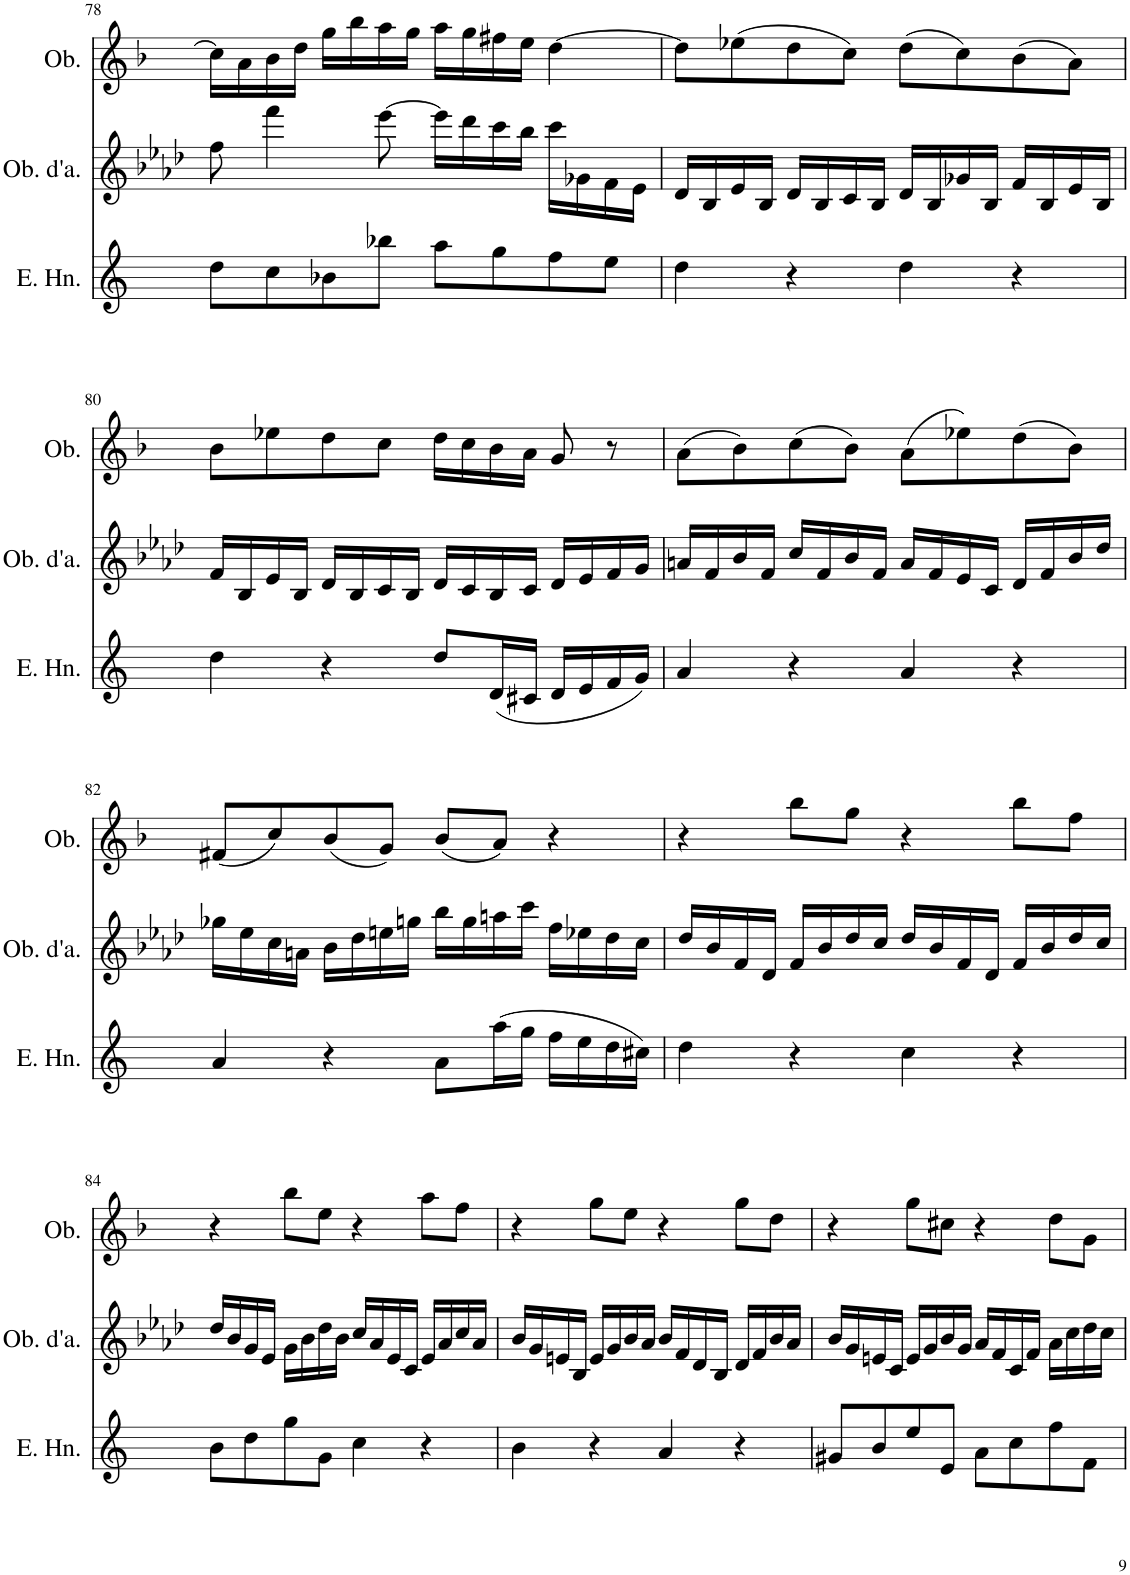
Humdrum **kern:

**kern	**kern	**kern
*part3	*part2	*part1
*staff3	*staff2	*staff1
*I"English Horn	*I"Oboe d'amore	*I"Oboe
*I'E. Hn.	*I'Ob. d'a.	*I'Ob.
!!LO:PB:g=z
*clefG2	*clefG2	*clefG2
*Trd4c7	*Trd2c3	*
*k[]	*k[b-e-a-d-]	*k[b-]
*M4/4	*M4/4	*M4/4
*met(c)	*met(c)	*met(c)
=78	=78	=78
8dd\L	8ff\	16cc\LL]
.	.	16a\
8cc\	4fff\	16b-\
.	.	16dd\JJ
8b-X\	.	16gg\LL
.	.	16bb-\
8bb-X\J	[8eee-\	16aa\
.	.	16gg\JJ
8aa\L	16eee-\LL]	16aa\LL
.	16ddd-\	16gg\
8gg\	16ccc\	16ff#X\
.	16bb-\JJ	16ee\JJ
8ff\	16ccc\LL	[4dd\
.	16g-X\	.
8ee\J	16f\	.
.	16e-\JJ	.
=79	=79	=79
4dd\	16d-/LL	8dd\L]
.	16B-/	.
.	16e-/	(8ee-X\
.	16B-/JJ	.
4r	16d-/LL	8dd\
.	16B-/	.
.	16c/	8cc\J)
.	16B-/JJ	.
4dd\	16d-/LL	(8dd\L
.	16B-/	.
.	16g-X/	8cc\)
.	16B-/JJ	.
4r	16f/LL	(8b-\
.	16B-/	.
.	16e-/	8a\J)
.	16B-/JJ	.
!!LO:LB:g=z
=80	=80	=80
4dd\	16f/LL	8b-\L
.	16B-/	.
.	16e-/	8ee-X\
.	16B-/JJ	.
4r	16d-/LL	8dd\
.	16B-/	.
.	16c/	8cc\J
.	16B-/JJ	.
8dd/L	16d-/LL	16dd\LL
.	16c/	16cc\
(16d/L	16B-/	16b-\
16c#X/JJ	16c/JJ	16a\JJ
16d/LL	16d-/LL	8g/
16e/	16e-/	.
16f/	16f/	8r
16g/JJ)	16g/JJ	.
=81	=81	=81
4a/	16an/LL	(8a\L
.	16f/	.
.	16b-/	8b-\)
.	16f/JJ	.
4r	16cc/LL	(8cc\
.	16f/	.
.	16b-/	8b-\J)
.	16f/JJ	.
4a/	16a/LL	(8a\L
.	16f/	.
.	16e-/	8ee-X\)
.	16c/JJ	.
4r	16d-/LL	(8dd\
.	16f/	.
.	16b-/	8b-\J)
.	16dd-/JJ	.
!!LO:LB:g=z
=82	=82	=82
4a/	16gg-X\LL	(8f#X/L
.	16ee-\	.
.	16cc\	8cc/)
.	16an\JJ	.
4r	16b-\LL	(8b-/
.	16dd-\	.
.	16een\	8g/J)
.	16ggn\JJ	.
8a\L	16bb-\LL	(8b-/L
.	16gg\	.
(16aa\L	16aan\	8a/J)
16gg\JJ	16ccc\JJ	.
16ff\LL	16ff\LL	4r
16ee\	16ee-X\	.
16dd\	16dd-\	.
16cc#X\JJ)	16cc\JJ	.
=83	=83	=83
4dd\	16dd-/LL	4r
.	16b-/	.
.	16f/	.
.	16d-/JJ	.
4r	16f/LL	8bb-\L
.	16b-/	.
.	16dd-/	8gg\J
.	16cc/JJ	.
4cc\	16dd-/LL	4r
.	16b-/	.
.	16f/	.
.	16d-/JJ	.
4r	16f/LL	8bb-\L
.	16b-/	.
.	16dd-/	8ff\J
.	16cc/JJ	.
!!LO:LB:g=z
=84	=84	=84
8b\L	16dd-/LL	4r
.	16b-/	.
8dd\	16g/	.
.	16e-/JJ	.
8gg\	16g\LL	8bb-\L
.	16b-\	.
8g\J	16dd-\	8ee\J
.	16b-\JJ	.
4cc\	16cc/LL	4r
.	16a-/	.
.	16e-/	.
.	16c/JJ	.
4r	16e-/LL	8aa\L
.	16a-/	.
.	16cc/	8ff\J
.	16a-/JJ	.
=85	=85	=85
4b\	16b-/LL	4r
.	16g/	.
.	16en/	.
.	16B-/JJ	.
4r	16e/LL	8gg\L
.	16g/	.
.	16b-/	8ee\J
.	16a-/JJ	.
4a/	16b-/LL	4r
.	16f/	.
.	16d-/	.
.	16B-/JJ	.
4r	16d-/LL	8gg\L
.	16f/	.
.	16b-/	8dd\J
.	16a-/JJ	.
=86	=86	=86
8g#X/L	16b-/LL	4r
.	16g/	.
8b/	16en/	.
.	16c/JJ	.
8ee/	16e/LL	8gg\L
.	16g/	.
8e/J	16b-/	8cc#X\J
.	16g/JJ	.
8a\L	16a-/LL	4r
.	16f/	.
8cc\	16c/	.
.	16f/JJ	.
8ff\	16a-\LL	8dd\L
.	16cc\	.
8f\J	16dd-\	8g\J
.	16cc\JJ	.
=	=	=
*-	*-	*-
